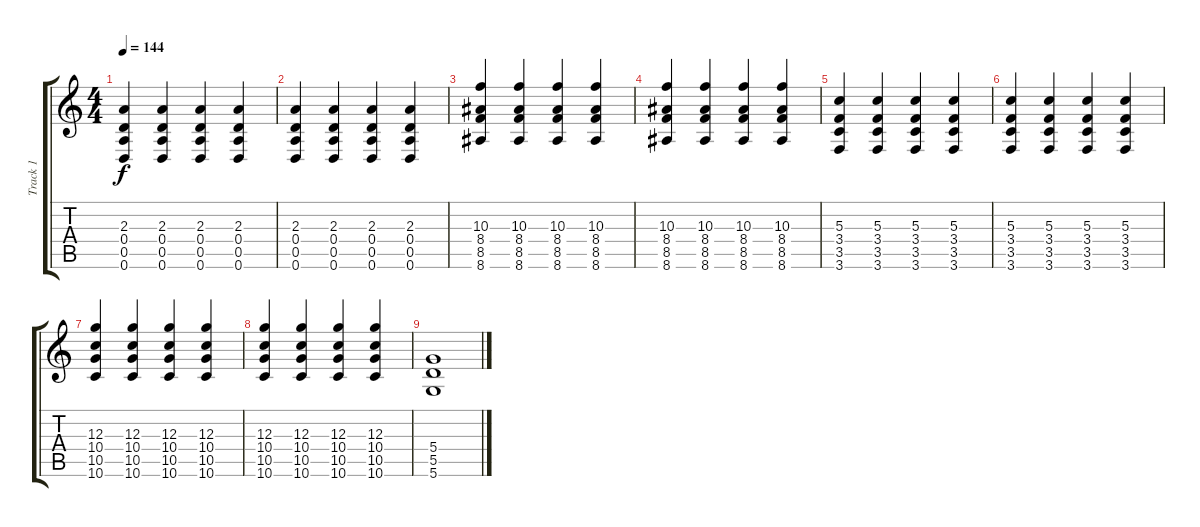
\track ("Track 1" "Track 1") {instrument distortionguitar}
\staff {score tabs}
\tuning (E4 B3 G3 D3 A2 D2) {hide}
\ts (4 4)
\tempo 144
\clef g2
\ks c
(2.3 0.4 0.5 0.6).4{dy f} (2.3 0.4 0.5 0.6).4 (2.3 0.4 0.5 0.6).4 (2.3 0.4 0.5 0.6).4 |
(2.3 0.4 0.5 0.6).4 (2.3 0.4 0.5 0.6).4 (2.3 0.4 0.5 0.6).4 (2.3 0.4 0.5 0.6).4 |
(10.3 8.4 8.5 8.6).4 (10.3 8.4 8.5 8.6).4 (10.3 8.4 8.5 8.6).4 (10.3 8.4 8.5 8.6).4 |
(10.3 8.4 8.5 8.6).4 (10.3 8.4 8.5 8.6).4 (10.3 8.4 8.5 8.6).4 (10.3 8.4 8.5 8.6).4 |
(5.3 3.4 3.5 3.6).4 (5.3 3.4 3.5 3.6).4 (5.3 3.4 3.5 3.6).4 (5.3 3.4 3.5 3.6).4 |
(5.3 3.4 3.5 3.6).4 (5.3 3.4 3.5 3.6).4 (5.3 3.4 3.5 3.6).4 (5.3 3.4 3.5 3.6).4 |
(12.3 10.4 10.5 10.6).4 (12.3 10.4 10.5 10.6).4 (12.3 10.4 10.5 10.6).4 (12.3 10.4 10.5 10.6).4 |
(12.3 10.4 10.5 10.6).4 (12.3 10.4 10.5 10.6).4 (12.3 10.4 10.5 10.6).4 (12.3 10.4 10.5 10.6).4 |
(5.4 5.5 5.6).1
